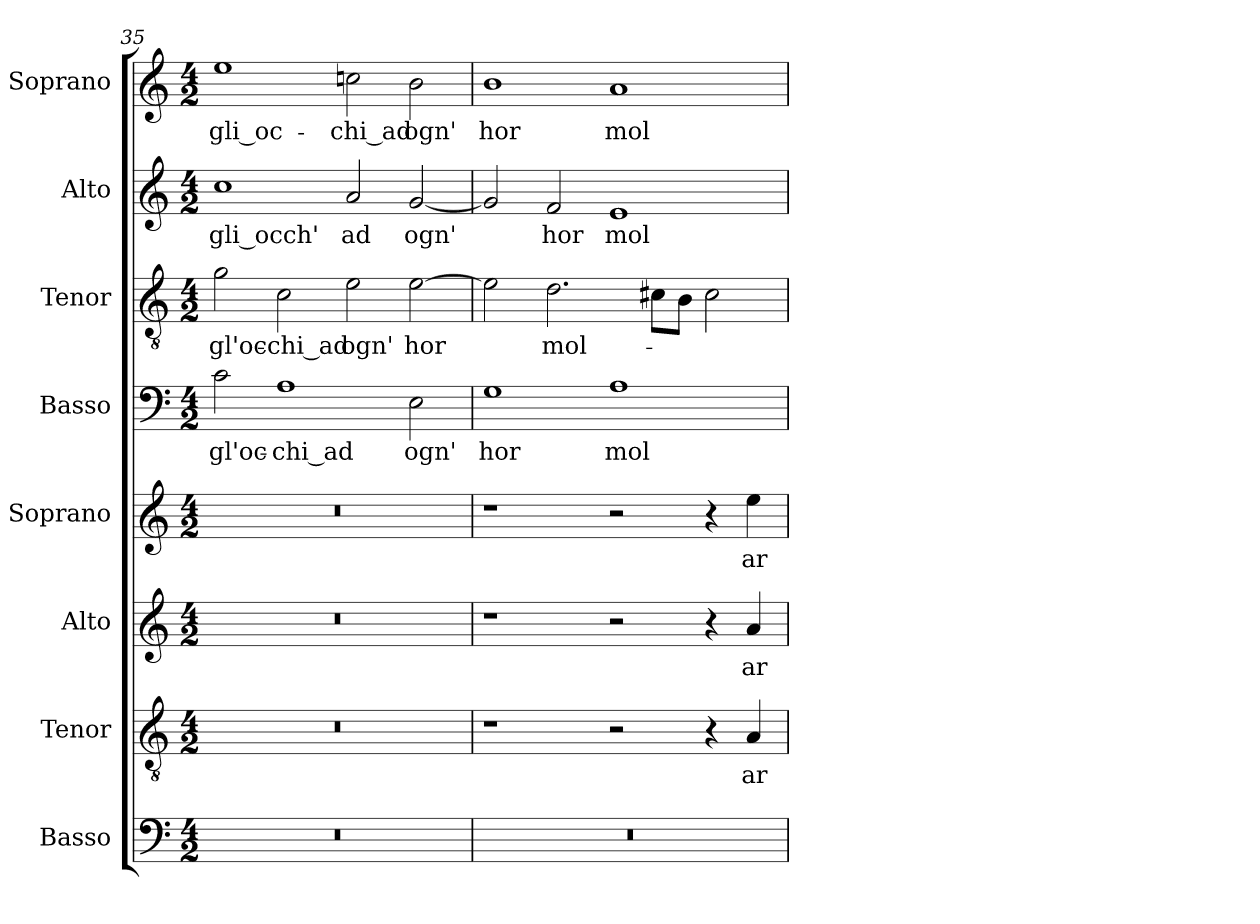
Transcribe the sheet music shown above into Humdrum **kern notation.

**kern	**kern	**text	**kern	**text	**kern	**text	**kern	**text	**kern	**text	**kern	**text	**kern	**text
*part8	*part7	*part7	*part6	*part6	*part5	*part5	*part4	*part4	*part3	*part3	*part2	*part2	*part1	*part1
*staff8	*staff7	*staff7	*staff6	*staff6	*staff5	*staff5	*staff4	*staff4	*staff3	*staff3	*staff2	*staff2	*staff1	*staff1
*I"Basso	*I"Tenor	*	*I"Alto	*	*I"Soprano	*	*I"Basso	*	*I"Tenor	*	*I"Alto	*	*I"Soprano	*
*	*I'T.	*	*I'A.	*	*I'Sop.	*	*	*	*I'T.	*	*I'A.	*	*I'Sop.	*
*clefF4	*clefGv2	*	*clefG2	*	*clefG2	*	*clefF4	*	*clefGv2	*	*clefG2	*	*clefG2	*
*	*ITrd7c12	*	*	*	*	*	*	*	*ITrd7c12	*	*	*	*	*
*k[]	*k[]	*	*k[]	*	*k[]	*	*k[]	*	*k[]	*	*k[]	*	*k[]	*
*C:	*C:	*	*C:	*	*C:	*	*C:	*	*C:	*	*C:	*	*C:	*
*M4/2	*M4/2	*	*M4/2	*	*M4/2	*	*M4/2	*	*M4/2	*	*M4/2	*	*M4/2	*
=35	=35	=35	=35	=35	=35	=35	=35	=35	=35	=35	=35	=35	=35	=35
!LO:N:vis=1	!LO:N:vis=1	!	!LO:N:vis=1	!	!LO:N:vis=1	!	!	!	!	!	!	!	!	!
!	!	!	!	!	!	!	!	!LO:LY:b:color=#000000	!	!	!	!	!	!
!	!	!	!	!	!	!	!	!	!	!LO:LY:b:color=#000000	!	!	!	!
!	!	!	!	!	!	!	!	!	!	!	!	!LO:LY:b:color=#000000	!	!
!	!	!	!	!	!	!	!	!	!	!	!	!	!	!LO:LY:b:color=#000000
0r	0r	.	0r	.	0r	.	2ci\	gl'oc-	2Gi\	gl'oc-	1cci	gli_occh'	1eei	gli_oc-
!	!	!	!	!	!	!	!	!LO:LY:b:color=#000000	!	!	!	!	!	!
!	!	!	!	!	!	!	!	!	!	!LO:LY:b:color=#000000	!	!	!	!
.	.	.	.	.	.	.	1Ai	-chi_ad	2Ci\	-chi_ad	.	.	.	.
!	!	!	!	!	!	!	!	!	!	!LO:LY:b:color=#000000	!	!	!	!
!	!	!	!	!	!	!	!	!	!	!	!	!LO:LY:b:color=#000000	!	!
!	!	!	!	!	!	!	!	!	!	!	!	!	!	!LO:LY:b:color=#000000
.	.	.	.	.	.	.	.	.	2Ei\	ogn'	2ai/	ad	2ccni\	-chi_ad
!	!	!	!	!	!	!	!	!LO:LY:b:color=#000000	!	!	!	!	!	!
!	!	!	!	!	!	!	!	!	!	!LO:LY:b:color=#000000	!	!	!	!
!	!	!	!	!	!	!	!	!	!	!	!	!LO:LY:b:color=#000000	!	!
!	!	!	!	!	!	!	!	!	!	!	!	!	!	!LO:LY:b:color=#000000
.	.	.	.	.	.	.	2Ei\	ogn'	[2Ei\	hor	[2gi/	ogn'	2bi\	ogn'
=36	=36	=36	=36	=36	=36	=36	=36	=36	=36	=36	=36	=36	=36	=36
!LO:N:vis=1	!	!	!	!	!	!	!	!	!	!	!	!	!	!
!	!	!	!	!	!	!	!	!LO:LY:b:color=#000000	!	!	!	!	!	!
!	!	!	!	!	!	!	!	!	!	!	!	!	!	!LO:LY:b:color=#000000
0r	1r	.	1r	.	1r	.	1Gi	hor	2Ei\]	.	2gi/]	.	1bi	hor
!	!	!	!	!	!	!	!	!	!	!LO:LY:b:color=#000000	!	!	!	!
!	!	!	!	!	!	!	!	!	!	!	!	!LO:LY:b:color=#000000	!	!
.	.	.	.	.	.	.	.	.	2.Di\	mol-	2fi/	hor	.	.
!	!	!	!	!	!	!	!	!LO:LY:b:color=#000000	!	!	!	!	!	!
!	!	!	!	!	!	!	!	!	!	!	!	!LO:LY:b:color=#000000	!	!
!	!	!	!	!	!	!	!	!	!	!	!	!	!	!LO:LY:b:color=#000000
.	2r	.	2r	.	2r	.	1Ai	mol-	.	.	1ei	mol-	1ai	mol-
.	.	.	.	.	.	.	.	.	8C#Xi\L	.	.	.	.	.
.	.	.	.	.	.	.	.	.	8BBi\J	.	.	.	.	.
.	4r	.	4r	.	4r	.	.	.	2C#i\	.	.	.	.	.
!	!	!LO:LY:b:color=#000000	!	!	!	!	!	!	!	!	!	!	!	!
!	!	!	!	!LO:LY:b:color=#000000	!	!	!	!	!	!	!	!	!	!
!	!	!	!	!	!	!LO:LY:b:color=#000000	!	!	!	!	!	!	!	!
.	4AAi/	ar-	4ai/	ar-	4eei\	ar-	.	.	.	.	.	.	.	.
=	=	=	=	=	=	=	=	=	=	=	=	=	=	=
*-	*-	*-	*-	*-	*-	*-	*-	*-	*-	*-	*-	*-	*-	*-
